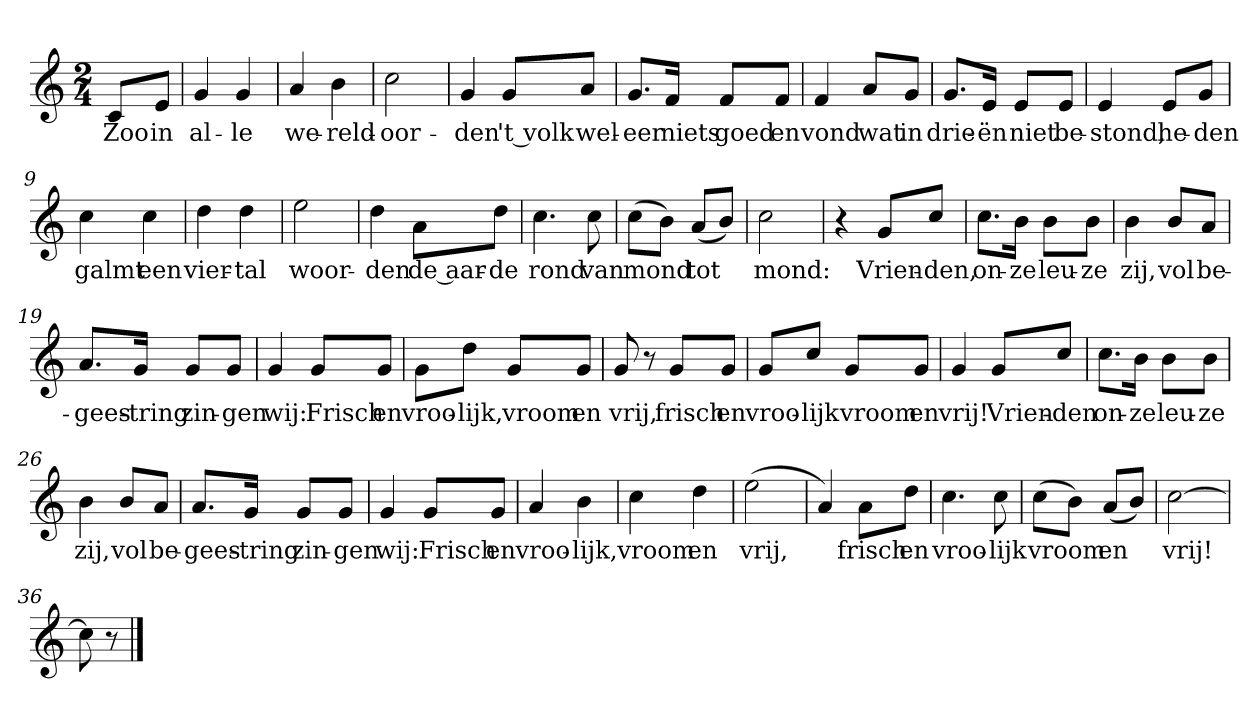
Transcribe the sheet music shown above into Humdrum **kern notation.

**kern	**text
*part1	*part1
*staff1	*staff1
*clefG2	*
*k[]	*
*C:	*
*M2/4	*
*MM120	*
=	=
8c/L	Zoo
8e/J	in
=1	=1
4g	al-
4g	-le
=2	=2
4a	we-
4b	-reld-
=3	=3
2cc	-oor-
=4	=4
4g	-den
8g/L	't volk
8a/J	wel-
=5	=5
8.g/L	-eer
16f/Jk	niets
8f/L	goed
8f/J	en
=6	=6
4f	vond
8a/L	wat
8g/J	in
=7	=7
8.g/L	drie-
16e/Jk	-ën
8e/L	niet
8e/J	be-
=8	=8
4e	-stond,
8e/L	he-
8g/J	-den
=9	=9
4cc	galmt
4cc	een
=10	=10
4dd	vier-
4dd	-tal
=11	=11
2ee	woor-
=12	=12
4dd	-den
8a\L	de aar-
8dd\J	-de
=13	=13
4.cc	rond
8cc	van
=14	=14
(8cc\L	mond
8b\J)	.
(8a/L	tot
8b/J)	.
=15	=15
2cc	mond:
=16	=16
4r	.
8g/L	Vrien-
8cc/J	-den,
=17	=17
8.cc\L	on-
16b\Jk	-ze
8b\L	leu-
8b\J	-ze
=18	=18
4b	zij,
8b/L	vol
8a/J	be-
=19	=19
8.a/L	-gees-
16g/Jk	-tring
8g/L	zin-
8g/J	-gen
=20	=20
4g	wij:
8g/L	Frisch
8g/J	en
=21	=21
8g\L	vroo-
8dd\J	-lijk,
8g/L	vroom
8g/J	en
=22	=22
8g	vrij,
8r	.
8g/L	frisch
8g/J	en
=23	=23
8g/L	vroo-
8cc/J	-lijk
8g/L	vroom
8g/J	en
=24	=24
4g	vrij!
8g/L	Vrien-
8cc/J	-den
=25	=25
8.cc\L	on-
16b\Jk	-ze
8b\L	leu-
8b\J	-ze
=26	=26
4b	zij,
8b/L	vol
8a/J	be-
=27	=27
8.a/L	-gees-
16g/Jk	-tring
8g/L	zin-
8g/J	-gen
=28	=28
4g	wij:
8g/L	Frisch
8g/J	en
=29	=29
4a	vroo-
4b	-lijk,
=30	=30
4cc	vroom
4dd	en
=31	=31
(2ee	vrij,
=32	=32
4a)	.
8a\L	frisch
8dd\J	en
=33	=33
4.cc	vroo-
8cc	-lijk
=34	=34
(8cc\L	vroom
8b\J)	.
(8a/L	en
8b/J)	.
=35	=35
[2cc	vrij!
=36	=36
8cc]	.
8r	.
==	==
*-	*-
